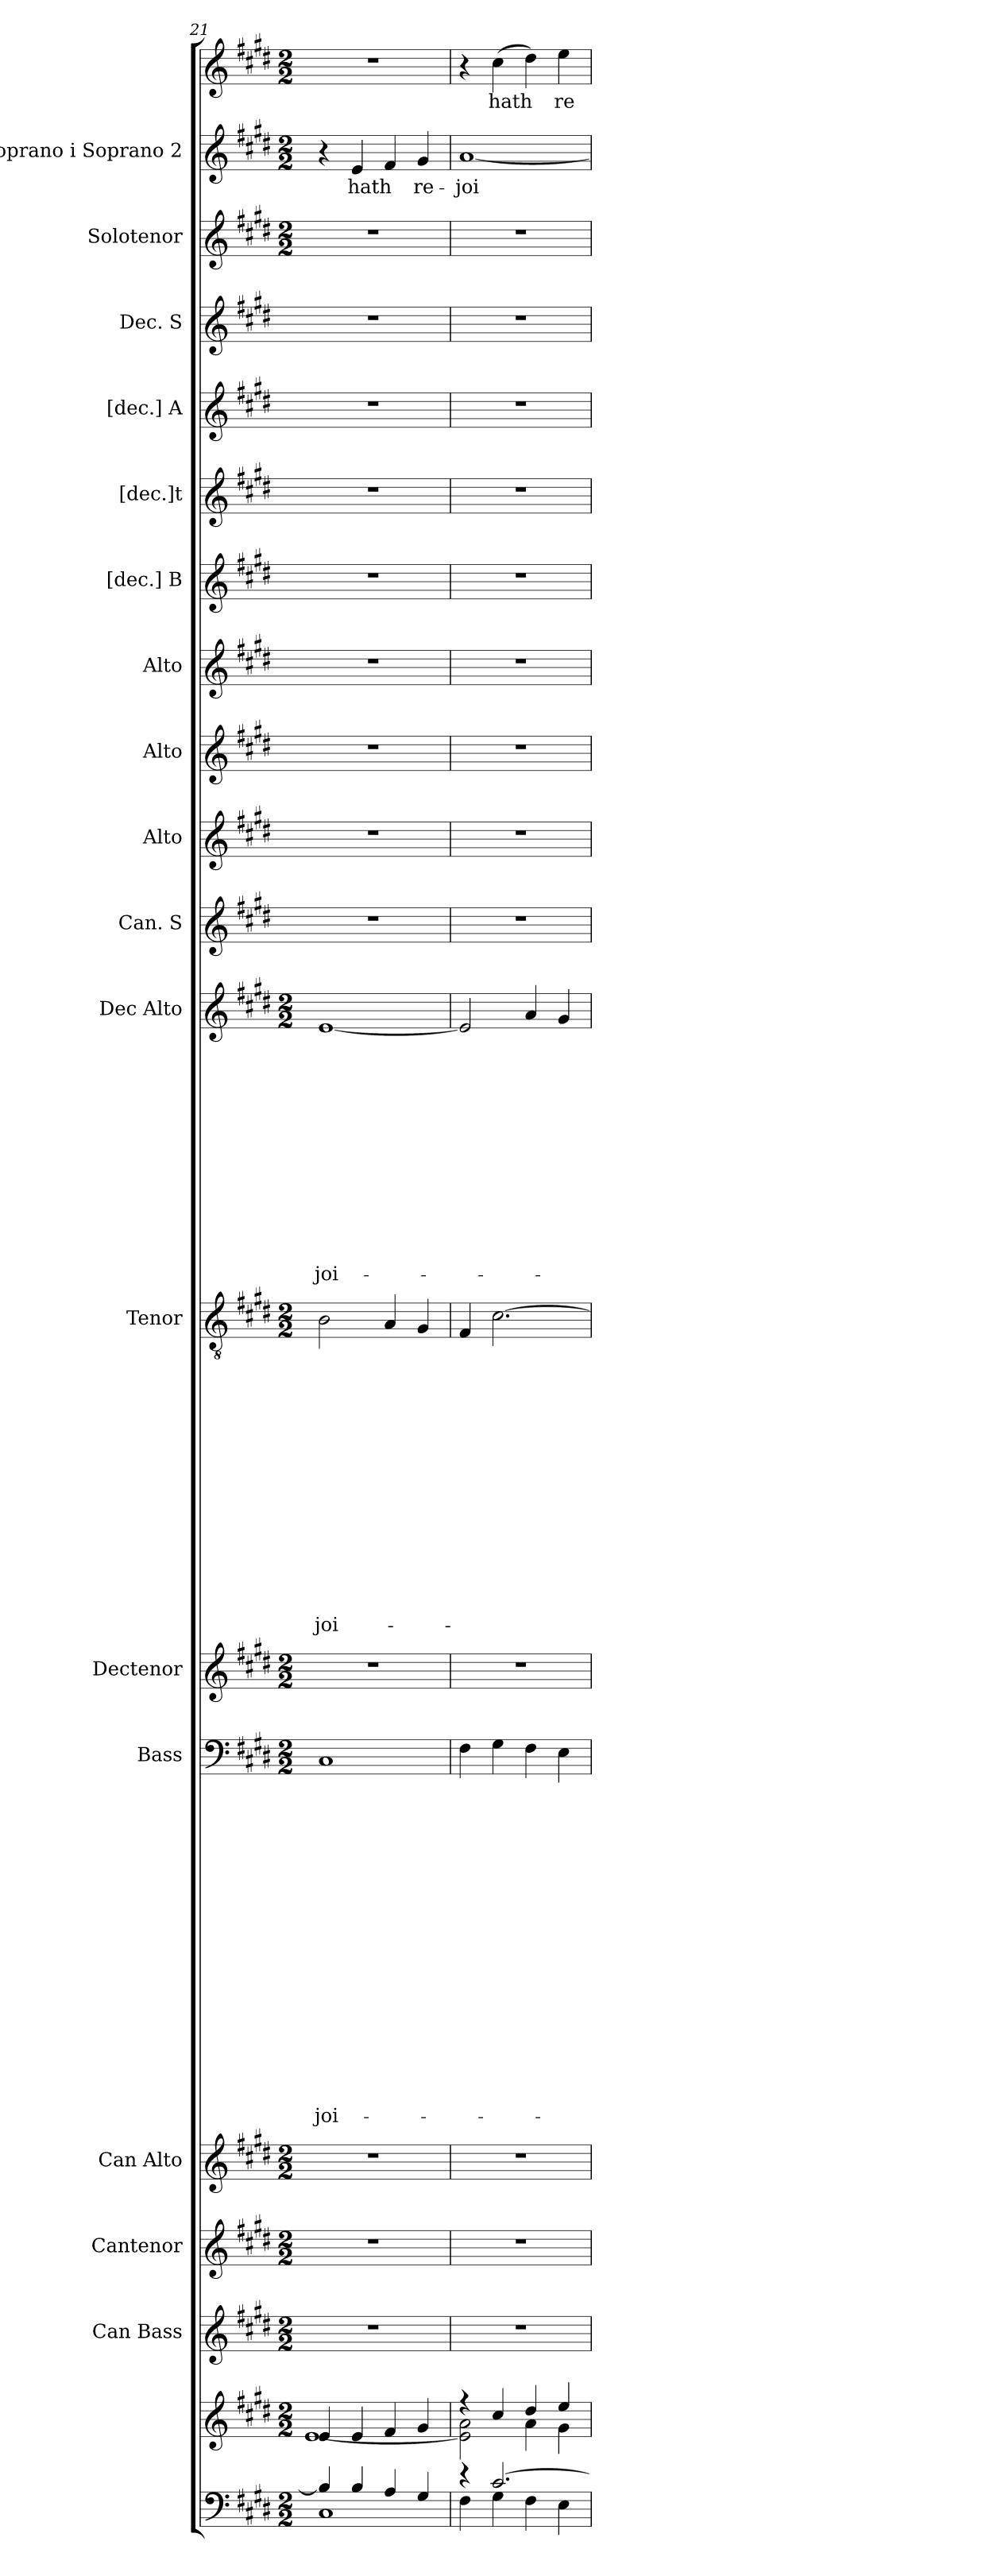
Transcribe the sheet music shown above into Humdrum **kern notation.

**kern	**kern	**kern	**kern	**kern	**kern	**text	**text	**text	**text	**text	**text	**text	**text	**text	**text	**text	**text	**text	**text	**text	**text	**text	**text	**kern	**kern	**text	**text	**text	**text	**text	**text	**text	**text	**text	**text	**text	**text	**text	**text	**text	**kern	**text	**text	**text	**text	**text	**text	**text	**text	**text	**text	**text	**text	**text	**kern	**kern	**kern	**kern	**kern	**kern	**kern	**kern	**kern	**kern	**text	**kern	**text
*part19	*part18	*part17	*part16	*part15	*part14	*part14	*part14	*part14	*part14	*part14	*part14	*part14	*part14	*part14	*part14	*part14	*part14	*part14	*part14	*part14	*part14	*part14	*part14	*part13	*part12	*part12	*part12	*part12	*part12	*part12	*part12	*part12	*part12	*part12	*part12	*part12	*part12	*part12	*part12	*part12	*part11	*part11	*part11	*part11	*part11	*part11	*part11	*part11	*part11	*part11	*part11	*part11	*part11	*part11	*part10	*part9	*part8	*part7	*part6	*part5	*part4	*part3	*part2	*part1	*part1	*part1	*part1
*staff20	*staff19	*staff18	*staff17	*staff16	*staff15	*staff15	*staff15	*staff15	*staff15	*staff15	*staff15	*staff15	*staff15	*staff15	*staff15	*staff15	*staff15	*staff15	*staff15	*staff15	*staff15	*staff15	*staff15	*staff14	*staff13	*staff13	*staff13	*staff13	*staff13	*staff13	*staff13	*staff13	*staff13	*staff13	*staff13	*staff13	*staff13	*staff13	*staff13	*staff13	*staff12	*staff12	*staff12	*staff12	*staff12	*staff12	*staff12	*staff12	*staff12	*staff12	*staff12	*staff12	*staff12	*staff12	*staff11	*staff10	*staff9	*staff8	*staff7	*staff6	*staff5	*staff4	*staff3	*staff2	*staff2	*staff1	*staff1
*	*	*I"Can Bass	*I"Cantenor	*I"Can Alto	*I"Bass	*	*	*	*	*	*	*	*	*	*	*	*	*	*	*	*	*	*	*I"Dectenor	*I"Tenor	*	*	*	*	*	*	*	*	*	*	*	*	*	*	*	*I"Dec Alto	*	*	*	*	*	*	*	*	*	*	*	*	*	*I"Can. S	*I"Alto	*I"Alto	*I"Alto	*I"[dec.] B	*I"[dec.]t	*I"[dec.] A	*I"Dec. S	*I"Solotenor	*I"Soprano i Soprano 2	*	*	*
*	*	*	*	*I'Can Alto	*I'Bass	*	*	*	*	*	*	*	*	*	*	*	*	*	*	*	*	*	*	*I'Dectenor	*	*	*	*	*	*	*	*	*	*	*	*	*	*	*	*	*I'Dec Alto	*	*	*	*	*	*	*	*	*	*	*	*	*	*	*	*	*	*	*	*	*	*	*I'Si	*	*	*
!!LO:LB:g=z
*clefF4	*clefG2	*clefG2	*clefG2	*clefG2	*clefF4	*	*	*	*	*	*	*	*	*	*	*	*	*	*	*	*	*	*	*clefG2	*clefGv2	*	*	*	*	*	*	*	*	*	*	*	*	*	*	*	*clefG2	*	*	*	*	*	*	*	*	*	*	*	*	*	*clefG2	*clefG2	*clefG2	*clefG2	*clefG2	*clefG2	*clefG2	*clefG2	*clefG2	*clefG2	*	*clefG2	*
*k[f#c#g#d#]	*k[f#c#g#d#]	*k[f#c#g#d#]	*k[f#c#g#d#]	*k[f#c#g#d#]	*k[f#c#g#d#]	*	*	*	*	*	*	*	*	*	*	*	*	*	*	*	*	*	*	*k[f#c#g#d#]	*k[f#c#g#d#]	*	*	*	*	*	*	*	*	*	*	*	*	*	*	*	*k[f#c#g#d#]	*	*	*	*	*	*	*	*	*	*	*	*	*	*k[f#c#g#d#]	*k[f#c#g#d#]	*k[f#c#g#d#]	*k[f#c#g#d#]	*k[f#c#g#d#]	*k[f#c#g#d#]	*k[f#c#g#d#]	*k[f#c#g#d#]	*k[f#c#g#d#]	*k[f#c#g#d#]	*	*k[f#c#g#d#]	*
*E:	*E:	*E:	*E:	*E:	*E:	*	*	*	*	*	*	*	*	*	*	*	*	*	*	*	*	*	*	*E:	*E:	*	*	*	*	*	*	*	*	*	*	*	*	*	*	*	*E:	*	*	*	*	*	*	*	*	*	*	*	*	*	*E:	*E:	*E:	*E:	*E:	*E:	*E:	*E:	*E:	*E:	*	*E:	*
*M2/2	*M2/2	*M2/2	*M2/2	*M2/2	*M2/2	*	*	*	*	*	*	*	*	*	*	*	*	*	*	*	*	*	*	*M2/2	*M2/2	*	*	*	*	*	*	*	*	*	*	*	*	*	*	*	*M2/2	*	*	*	*	*	*	*	*	*	*	*	*	*	*	*	*	*	*	*	*	*	*M2/2	*M2/2	*	*M2/2	*
=21	=21	=21	=21	=21	=21	=21	=21	=21	=21	=21	=21	=21	=21	=21	=21	=21	=21	=21	=21	=21	=21	=21	=21	=21	=21	=21	=21	=21	=21	=21	=21	=21	=21	=21	=21	=21	=21	=21	=21	=21	=21	=21	=21	=21	=21	=21	=21	=21	=21	=21	=21	=21	=21	=21	=21	=21	=21	=21	=21	=21	=21	=21	=21	=21	=21	=21	=21
*^	*^	*	*	*	*	*	*	*	*	*	*	*	*	*	*	*	*	*	*	*	*	*	*	*	*	*	*	*	*	*	*	*	*	*	*	*	*	*	*	*	*	*	*	*	*	*	*	*	*	*	*	*	*	*	*	*	*	*	*	*	*	*	*	*	*	*	*
!	!	!	!	!	!	!	!	!	!	!	!	!	!	!	!	!	!	!	!	!	!	!	!	!	!LO:LY:b	!	!	!	!	!	!	!	!	!	!	!	!	!	!	!	!	!LO:LY:b	!	!	!	!	!	!	!	!	!	!	!	!	!	!LO:LY:b	!	!	!	!	!	!	!	!	!	!	!	!	!
4B/]	1C#	4e/	[<1e	1r	1r	1r	1C#	.	.	.	.	.	.	.	.	.	.	.	.	.	.	.	.	.	-joi-	1r	2B\	.	.	.	.	.	.	.	.	.	.	.	.	.	.	-joi-	[<1e	.	.	.	.	.	.	.	.	.	.	.	.	-joi-	1r	1r	1r	1r	1r	1r	1r	1r	1r	4r	.	1r	.
!	!	!	!	!	!	!	!	!	!	!	!	!	!	!	!	!	!	!	!	!	!	!	!	!	!	!	!	!	!	!	!	!	!	!	!	!	!	!	!	!	!	!	!	!	!	!	!	!	!	!	!	!	!	!	!	!	!	!	!	!	!	!	!	!	!	!	!LO:LY:b	!	!
4B/	.	4e/	.	.	.	.	.	.	.	.	.	.	.	.	.	.	.	.	.	.	.	.	.	.	.	.	.	.	.	.	.	.	.	.	.	.	.	.	.	.	.	.	.	.	.	.	.	.	.	.	.	.	.	.	.	.	.	.	.	.	.	.	.	.	.	4e/	hath	.	.
4A/	.	4f#/	.	.	.	.	.	.	.	.	.	.	.	.	.	.	.	.	.	.	.	.	.	.	.	.	4A/	.	.	.	.	.	.	.	.	.	.	.	.	.	.	.	.	.	.	.	.	.	.	.	.	.	.	.	.	.	.	.	.	.	.	.	.	.	.	4f#/	.	.	.
!	!	!	!	!	!	!	!	!	!	!	!	!	!	!	!	!	!	!	!	!	!	!	!	!	!	!	!	!	!	!	!	!	!	!	!	!	!	!	!	!	!	!	!	!	!	!	!	!	!	!	!	!	!	!	!	!	!	!	!	!	!	!	!	!	!	!	!LO:LY:b	!	!
4G#/	.	4g#/	.	.	.	.	.	.	.	.	.	.	.	.	.	.	.	.	.	.	.	.	.	.	.	.	4G#/	.	.	.	.	.	.	.	.	.	.	.	.	.	.	.	.	.	.	.	.	.	.	.	.	.	.	.	.	.	.	.	.	.	.	.	.	.	.	4g#/	re-	.	.
=22	=22	=22	=22	=22	=22	=22	=22	=22	=22	=22	=22	=22	=22	=22	=22	=22	=22	=22	=22	=22	=22	=22	=22	=22	=22	=22	=22	=22	=22	=22	=22	=22	=22	=22	=22	=22	=22	=22	=22	=22	=22	=22	=22	=22	=22	=22	=22	=22	=22	=22	=22	=22	=22	=22	=22	=22	=22	=22	=22	=22	=22	=22	=22	=22	=22	=22	=22	=22	=22
!	!	!	!	!	!	!	!	!	!	!	!	!	!	!	!	!	!	!	!	!	!	!	!	!	!	!	!	!	!	!	!	!	!	!	!	!	!	!	!	!	!	!	!	!	!	!	!	!	!	!	!	!	!	!	!	!	!	!	!	!	!	!	!	!	!	!	!LO:LY:b	!	!
4re	4F#\	4rff	2e\] 2a\	1r	1r	1r	4F#\	.	.	.	.	.	.	.	.	.	.	.	.	.	.	.	.	.	.	1r	4F#/	.	.	.	.	.	.	.	.	.	.	.	.	.	.	.	2e/]	.	.	.	.	.	.	.	.	.	.	.	.	.	1r	1r	1r	1r	1r	1r	1r	1r	1r	[<1a	-joi-	4r	.
!	!	!	!	!	!	!	!	!	!	!	!	!	!	!	!	!	!	!	!	!	!	!	!	!	!	!	!	!	!	!	!	!	!	!	!	!	!	!	!	!	!	!	!	!	!	!	!	!	!	!	!	!	!	!	!	!	!	!	!	!	!	!	!	!	!	!	!	!	!LO:LY:b
[>2.c#/	4G#\	4cc#/	.	.	.	.	4G#\	.	.	.	.	.	.	.	.	.	.	.	.	.	.	.	.	.	.	.	[>2.c#\	.	.	.	.	.	.	.	.	.	.	.	.	.	.	.	.	.	.	.	.	.	.	.	.	.	.	.	.	.	.	.	.	.	.	.	.	.	.	.	.	(>4cc#\	-hath
.	4F#\	4dd#/	4a\	.	.	.	4F#\	.	.	.	.	.	.	.	.	.	.	.	.	.	.	.	.	.	.	.	.	.	.	.	.	.	.	.	.	.	.	.	.	.	.	.	4a/	.	.	.	.	.	.	.	.	.	.	.	.	.	.	.	.	.	.	.	.	.	.	.	.	4dd#\)	.
!	!	!	!	!	!	!	!	!	!	!	!	!	!	!	!	!	!	!	!	!	!	!	!	!	!	!	!	!	!	!	!	!	!	!	!	!	!	!	!	!	!	!	!	!	!	!	!	!	!	!	!	!	!	!	!	!	!	!	!	!	!	!	!	!	!	!	!	!	!LO:LY:b
.	4E\	4ee/	4g#\	.	.	.	4E\	.	.	.	.	.	.	.	.	.	.	.	.	.	.	.	.	.	.	.	.	.	.	.	.	.	.	.	.	.	.	.	.	.	.	.	4g#/	.	.	.	.	.	.	.	.	.	.	.	.	.	.	.	.	.	.	.	.	.	.	.	.	4ee\	re-
*v	*v	*	*	*	*	*	*	*	*	*	*	*	*	*	*	*	*	*	*	*	*	*	*	*	*	*	*	*	*	*	*	*	*	*	*	*	*	*	*	*	*	*	*	*	*	*	*	*	*	*	*	*	*	*	*	*	*	*	*	*	*	*	*	*	*	*	*	*	*
*	*v	*v	*	*	*	*	*	*	*	*	*	*	*	*	*	*	*	*	*	*	*	*	*	*	*	*	*	*	*	*	*	*	*	*	*	*	*	*	*	*	*	*	*	*	*	*	*	*	*	*	*	*	*	*	*	*	*	*	*	*	*	*	*	*	*	*	*	*
=	=	=	=	=	=	=	=	=	=	=	=	=	=	=	=	=	=	=	=	=	=	=	=	=	=	=	=	=	=	=	=	=	=	=	=	=	=	=	=	=	=	=	=	=	=	=	=	=	=	=	=	=	=	=	=	=	=	=	=	=	=	=	=	=	=	=	=
*-	*-	*-	*-	*-	*-	*-	*-	*-	*-	*-	*-	*-	*-	*-	*-	*-	*-	*-	*-	*-	*-	*-	*-	*-	*-	*-	*-	*-	*-	*-	*-	*-	*-	*-	*-	*-	*-	*-	*-	*-	*-	*-	*-	*-	*-	*-	*-	*-	*-	*-	*-	*-	*-	*-	*-	*-	*-	*-	*-	*-	*-	*-	*-	*-	*-	*-	*-
